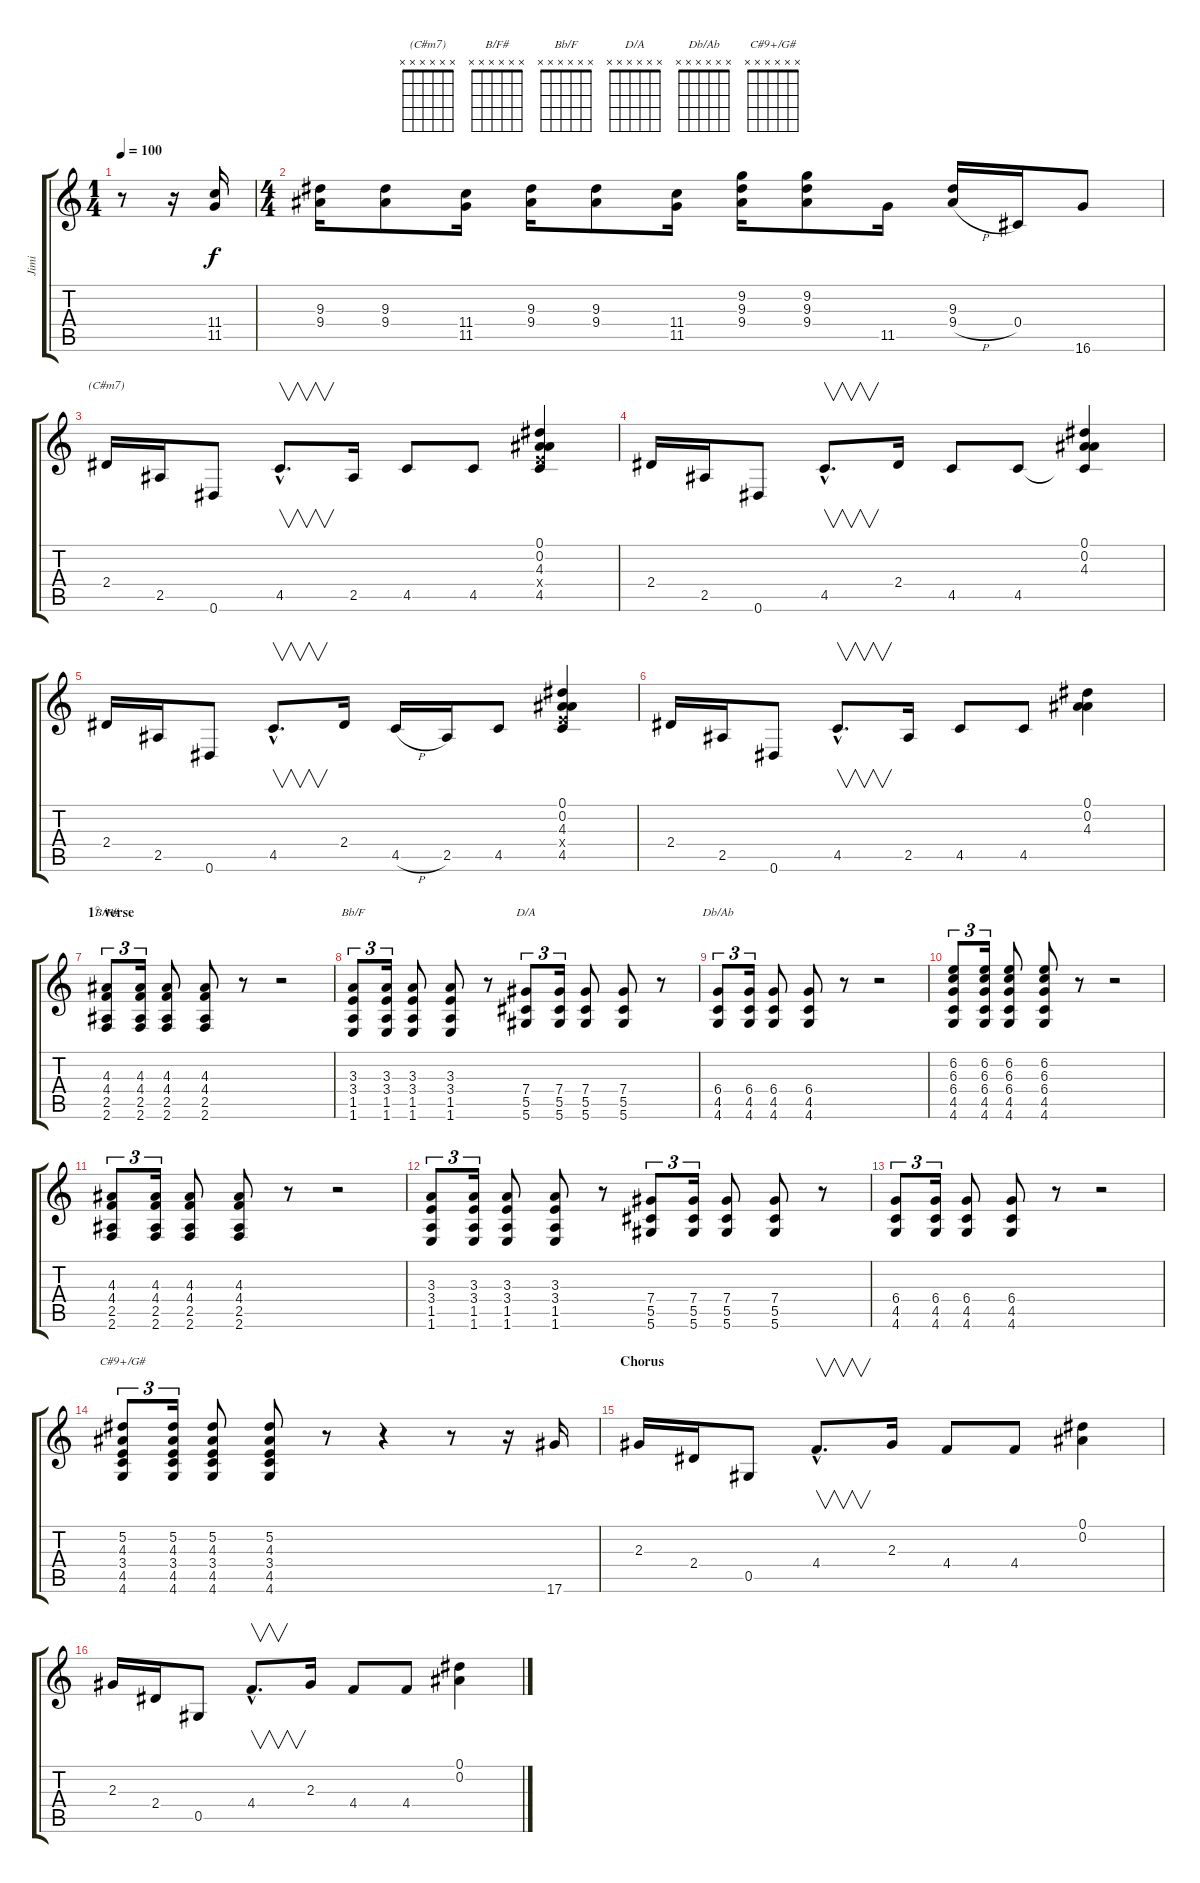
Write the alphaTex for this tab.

\track ("Jimi" "Jimi") {instrument overdrivenguitar}
\staff {score tabs}
\tuning (Eb4 Bb3 Gb3 Db3 Ab2 Eb2) {hide}
\chord ("(C#m7)" x x x x x x) {firstfret 0}
\chord ("B/F#" x x x x x x) {firstfret 0}
\chord ("Bb/F" x x x x x x) {firstfret 0}
\chord ("D/A" x x x x x x) {firstfret 0}
\chord ("Db/Ab" x x x x x x) {firstfret 0}
\chord ("C#9+/G#" x x x x x x) {firstfret 0}
\ts (1 4)
\tempo 100
\clef g2
\ks c
r.8{dy f instrument overdrivenguitar} r.16 (11.4 11.5).16 |
\ts (4 4)
(9.3 9.4).16 (9.3 9.4).8 (11.4 11.5).16 (9.3 9.4).16 (9.3 9.4).8 (11.4 11.5).16 (9.2 9.3 9.4).16 (9.2 9.3 9.4).8 11.5.16 (9.3 9.4{h}).16 0.4.16 16.6.8 |
2.4.16{ch "(C#m7)"} 2.5.16 0.6.8 4.5{hac}.8{v d} 2.5.16 4.5.8 4.5.8 (0.1 0.2 4.3 3.4{x} 4.5).4 |
2.4.16 2.5.16 0.6.8 4.5{hac}.8{v d} 2.4.16 4.5.8 4.5.8 (0.1 0.2 4.3 4.5{t}).4 |
2.4.16 2.5.16 0.6.8 4.5{hac}.8{v d} 2.4.16 4.5{h}.16 2.5.16 4.5.8 (0.1 0.2 4.3 3.4{x} 4.5).4 |
2.4.16 2.5.16 0.6.8 4.5{hac}.8{v d} 2.5.16 4.5.8 4.5.8 (0.1 0.2 4.3).4 |
\section ("" "1° verse")
(4.3 4.4 2.5 2.6).8{tu (3 2) ch "B/F#"} (4.3 4.4 2.5 2.6).16{tu (3 2)} (4.3 4.4 2.5 2.6).8 (4.3 4.4 2.5 2.6).8 r.8 r.2 |
(3.3 3.4 1.5 1.6).8{tu (3 2) ch "Bb/F"} (3.3 3.4 1.5 1.6).16{tu (3 2)} (3.3 3.4 1.5 1.6).8 (3.3 3.4 1.5 1.6).8 r.8 (7.4 5.5 5.6).8{tu (3 2) ch "D/A"} (7.4 5.5 5.6).16{tu (3 2)} (7.4 5.5 5.6).8 (7.4 5.5 5.6).8 r.8 |
(6.4 4.5 4.6).8{tu (3 2) ch "Db/Ab"} (6.4 4.5 4.6).16{tu (3 2)} (6.4 4.5 4.6).8 (6.4 4.5 4.6).8 r.8 r.2 |
(6.2 6.3 6.4 4.5 4.6).8{tu (3 2)} (6.2 6.3 6.4 4.5 4.6).16{tu (3 2)} (6.2 6.3 6.4 4.5 4.6).8 (6.2 6.3 6.4 4.5 4.6).8 r.8 r.2 |
(4.3 4.4 2.5 2.6).8{tu (3 2)} (4.3 4.4 2.5 2.6).16{tu (3 2)} (4.3 4.4 2.5 2.6).8 (4.3 4.4 2.5 2.6).8 r.8 r.2 |
(3.3 3.4 1.5 1.6).8{tu (3 2)} (3.3 3.4 1.5 1.6).16{tu (3 2)} (3.3 3.4 1.5 1.6).8 (3.3 3.4 1.5 1.6).8 r.8 (7.4 5.5 5.6).8{tu (3 2)} (7.4 5.5 5.6).16{tu (3 2)} (7.4 5.5 5.6).8 (7.4 5.5 5.6).8 r.8 |
(6.4 4.5 4.6).8{tu (3 2)} (6.4 4.5 4.6).16{tu (3 2)} (6.4 4.5 4.6).8 (6.4 4.5 4.6).8 r.8 r.2 |
(5.2 4.3 3.4 4.5 4.6).8{tu (3 2) ch "C#9+/G#"} (5.2 4.3 3.4 4.5 4.6).16{tu (3 2)} (5.2 4.3 3.4 4.5 4.6).8 (5.2 4.3 3.4 4.5 4.6).8 r.8 r.4 r.8 r.16 17.6.16 |
\section ("" "Chorus")
2.3.16 2.4.16 0.5.8 4.4{hac}.8{v d} 2.3.16 4.4.8 4.4.8 (0.1 0.2).4 |
2.3.16 2.4.16 0.5.8 4.4{hac}.8{v d} 2.3.16 4.4.8 4.4.8 (0.1 0.2).4
